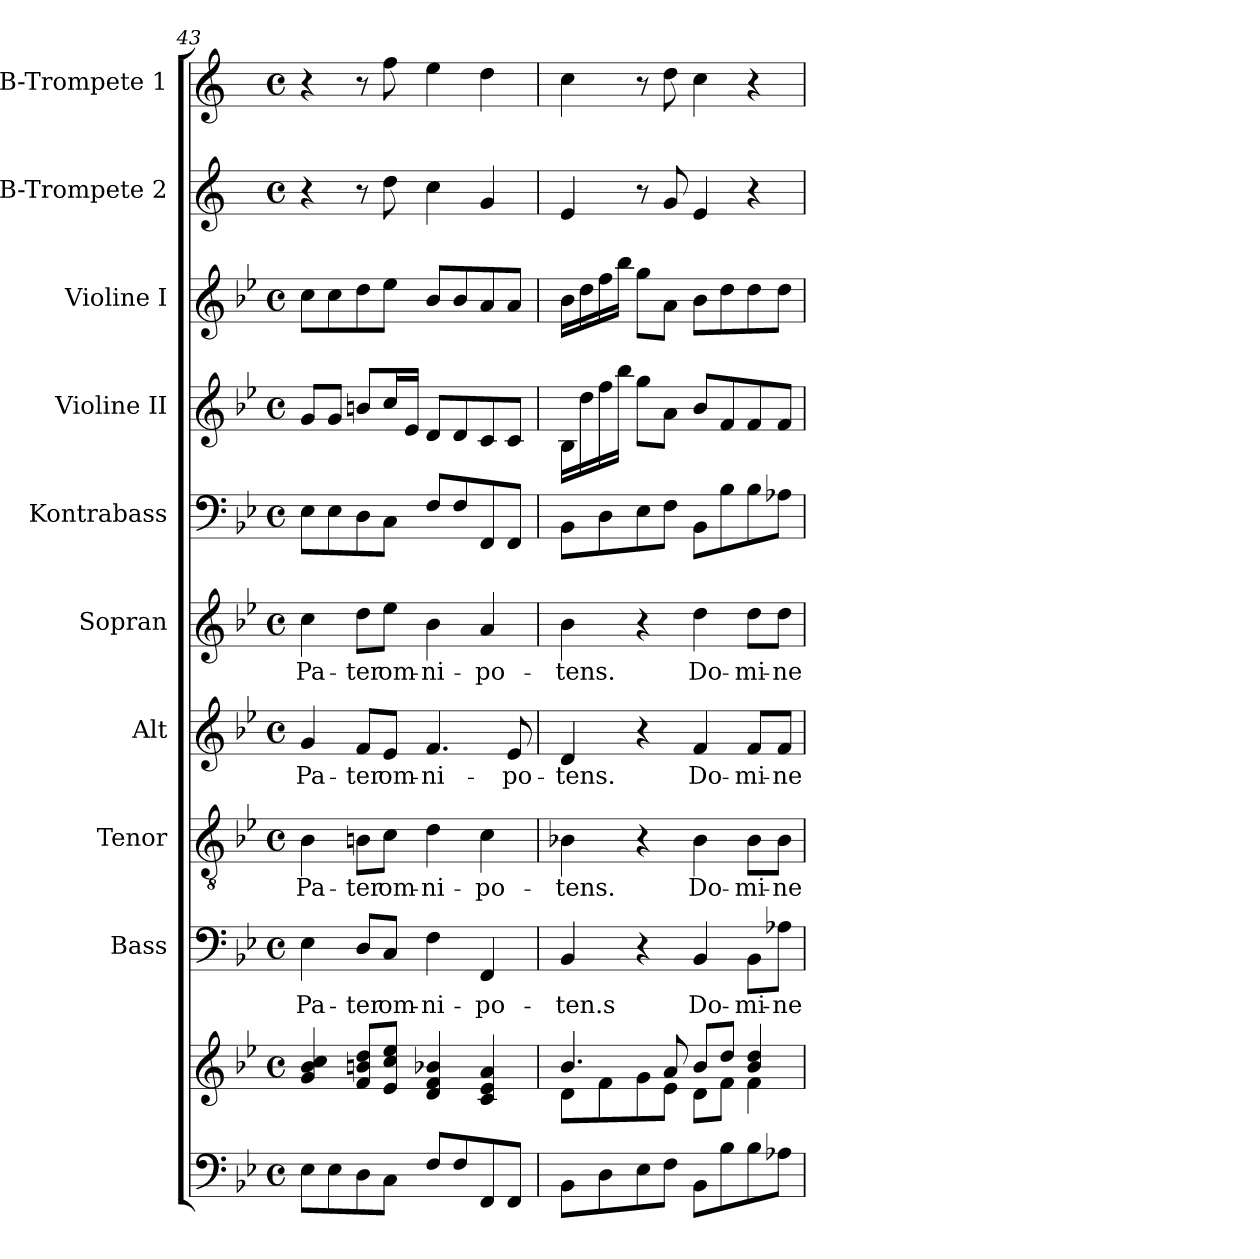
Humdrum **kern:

**kern	**kern	**kern	**text	**kern	**text	**kern	**text	**kern	**text	**kern	**kern	**kern	**kern	**kern
*part10	*part10	*part9	*part9	*part8	*part8	*part7	*part7	*part6	*part6	*part5	*part4	*part3	*part2	*part1
*staff11	*staff10	*staff9	*staff9	*staff8	*staff8	*staff7	*staff7	*staff6	*staff6	*staff5	*staff4	*staff3	*staff2	*staff1
*	*	*I"Bass	*	*I"Tenor	*	*I"Alt	*	*I"Sopran	*	*I"Kontrabass	*I"Violine II	*I"Violine I	*I"B-Trompete 2	*I"B-Trompete 1
*	*	*I'B.	*	*I'T.	*	*I'A.	*	*I'S.	*	*I'Kb.	*I'Vl. II	*I'Vl. I	*I'B Trp. 2	*I'B Trp. 1
!!LO:PB:g=z
*clefF4	*clefG2	*clefF4	*	*clefGv2	*	*clefG2	*	*clefG2	*	*clefF4	*clefG2	*clefG2	*clefG2	*clefG2
*	*	*	*	*	*	*	*	*	*	*ITrd7c12	*	*	*ITrd1c2	*ITrd1c2
*k[b-e-]	*k[b-e-]	*k[b-e-]	*	*k[b-e-]	*	*k[b-e-]	*	*k[b-e-]	*	*k[b-e-]	*k[b-e-]	*k[b-e-]	*k[b-e-]	*k[b-e-]
*B-:	*B-:	*B-:	*	*B-:	*	*B-:	*	*B-:	*	*B-:	*B-:	*B-:	*B-:	*B-:
*M4/4	*M4/4	*M4/4	*	*M4/4	*	*M4/4	*	*M4/4	*	*M4/4	*M4/4	*M4/4	*M4/4	*M4/4
*met(c)	*met(c)	*met(c)	*	*met(c)	*	*met(c)	*	*met(c)	*	*met(c)	*met(c)	*met(c)	*met(c)	*met(c)
=43	=43	=43	=43	=43	=43	=43	=43	=43	=43	=43	=43	=43	=43	=43
!	!	!	!LO:LY:b	!	!LO:LY:b	!	!LO:LY:b	!	!LO:LY:b	!	!	!	!	!
8E-\L	4g/ 4b-/ 4cc/	4E-\	Pa-	4B-\	Pa-	4g/	Pa-	4cc\	Pa-	8EE-\L	8g/L	8cc\L	4r	4r
8E-\	.	.	.	.	.	.	.	.	.	8EE-\	8g/J	8cc\	.	.
!	!	!	!LO:LY:b	!	!LO:LY:b	!	!LO:LY:b	!	!LO:LY:b	!	!	!	!	!
8D\	8f/ 8bn/ 8dd/L	8D/L	-ter	8Bn\L	-ter	8f/L	-ter	8dd\L	-ter	8DD\	8bn/L	8dd\	8r	8r
!	!	!	!LO:LY:b	!	!LO:LY:b	!	!LO:LY:b	!	!LO:LY:b	!	!	!	!	!
8C\J	8e-/ 8cc/ 8ee-/J	8C/J	om-	8c\J	om-	8e-/J	om-	8ee-\J	om-	8CC\J	16cc/L	8ee-\J	8cc\	8ee-\
.	.	.	.	.	.	.	.	.	.	.	16e-/JJ	.	.	.
!	!	!	!LO:LY:b	!	!LO:LY:b	!	!LO:LY:b	!	!LO:LY:b	!	!	!	!	!
8F/L	4d/ 4f/ 4b-X/	4F\	-ni-	4d\	-ni-	4.f/	-ni-	4b-\	-ni-	8FF/L	8d/L	8b-/L	4b-\	4dd\
8F/	.	.	.	.	.	.	.	.	.	8FF/	8d/	8b-/	.	.
!	!	!	!LO:LY:b	!	!LO:LY:b	!	!	!	!LO:LY:b	!	!	!	!	!
8FF/	4c/ 4e-/ 4a/	4FF/	-po-	4c\	-po-	.	.	4a/	-po-	8FFF/	8c/	8a/	4f/	4cc\
!	!	!	!	!	!	!	!LO:LY:b	!	!	!	!	!	!	!
8FF/J	.	.	.	.	.	8e-/	-po-	.	.	8FFF/J	8c/J	8a/J	.	.
=44	=44	=44	=44	=44	=44	=44	=44	=44	=44	=44	=44	=44	=44	=44
*	*^	*	*	*	*	*	*	*	*	*	*	*	*	*
!	!	!	!	!LO:LY:b	!	!LO:LY:b	!	!LO:LY:b	!	!LO:LY:b	!	!	!	!	!
8BB-\L	4.b-/	8d\L	4BB-/	-ten.s	4B-X\	-tens.	4d/	-tens.	4b-\	-tens.	8BBB-\L	16B-\LL	16b-\LL	4d/	4b-\
.	.	.	.	.	.	.	.	.	.	.	.	16dd\	16dd\	.	.
8D\	.	8f\	.	.	.	.	.	.	.	.	8DD\	16ff\	16ff\	.	.
.	.	.	.	.	.	.	.	.	.	.	.	16bb-\JJ	16bb-\JJ	.	.
8E-\	.	8g\	4r	.	4r	.	4r	.	4r	.	8EE-\	8gg\L	8gg\L	8r	8r
8F\J	8a/	8e-\J	.	.	.	.	.	.	.	.	8FF\J	8a\J	8a\J	8f/	8cc\
!	!	!	!	!LO:LY:b	!	!LO:LY:b	!	!LO:LY:b	!	!LO:LY:b	!	!	!	!	!
8BB-\L	8b-/L	8d\L	4BB-/	Do-	4B-\	Do-	4f/	Do-	4dd\	Do-	8BBB-\L	8b-/L	8b-\L	4d/	4b-\
8B-\	8dd/J	8f\J	.	.	.	.	.	.	.	.	8BB-\	8f/	8dd\	.	.
!	!	!	!	!LO:LY:b	!	!LO:LY:b	!	!LO:LY:b	!	!LO:LY:b	!	!	!	!	!
8B-\	4b-/ 4dd/	4f\	8BB-\L	-mi-	8B-\L	-mi-	8f/L	-mi-	8dd\L	-mi-	8BB-\	8f/	8dd\	4r	4r
!	!	!	!	!LO:LY:b	!	!LO:LY:b	!	!LO:LY:b	!	!LO:LY:b	!	!	!	!	!
8A-X\J	.	.	8A-X\J	-ne	8B-\J	-ne	8f/J	-ne	8dd\J	-ne	8AA-X\J	8f/J	8dd\J	.	.
*	*v	*v	*	*	*	*	*	*	*	*	*	*	*	*	*
=	=	=	=	=	=	=	=	=	=	=	=	=	=	=
*-	*-	*-	*-	*-	*-	*-	*-	*-	*-	*-	*-	*-	*-	*-
